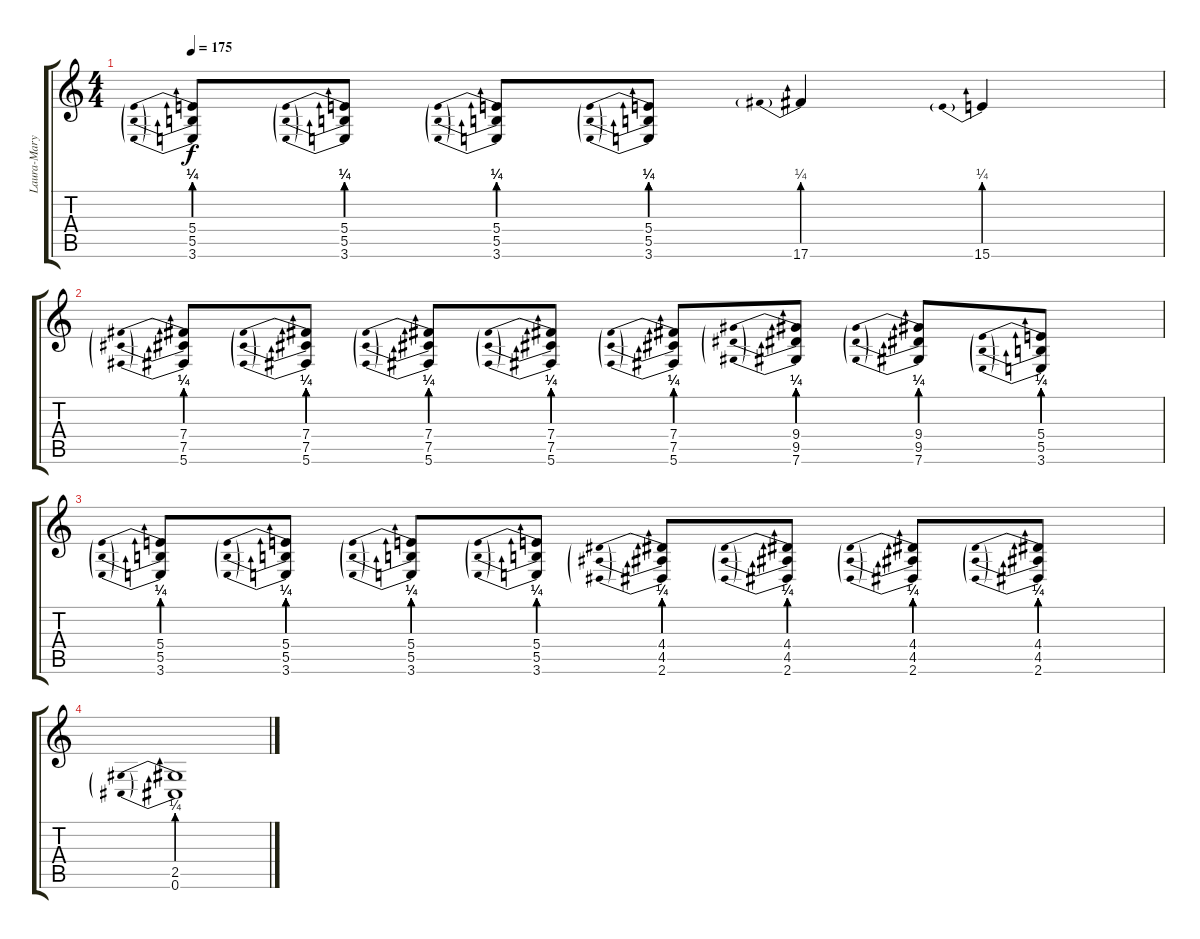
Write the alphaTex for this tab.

\track ("Laura-Mary Carter" "Laura-Mary") {instrument overdrivenguitar}
\staff {score tabs}
\tuning (Db4 Ab3 E3 B2 Gb2 Db2) {hide}
\ts (4 4)
\tempo 175
\clef g2
\ks c
(5.4{be (prebend 0 1 60 1)} 5.5{be (prebend 0 1 60 1)} 3.6{be (prebend 0 1 60 1)}).8{dy f} (5.4{be (prebend 0 1 60 1)} 5.5{be (prebend 0 1 60 1)} 3.6{be (prebend 0 1 60 1)}).8 (5.4{be (prebend 0 1 60 1)} 5.5{be (prebend 0 1 60 1)} 3.6{be (prebend 0 1 60 1)}).8 (5.4{be (prebend 0 1 60 1)} 5.5{be (prebend 0 1 60 1)} 3.6{be (prebend 0 1 60 1)}).8 17.6{be (prebend 0 1 60 1)}.4 15.6{be (prebend 0 1 60 1)}.4 |
(7.4{be (prebend 0 1 60 1)} 7.5{be (prebend 0 1 60 1)} 5.6{be (prebend 0 1 60 1)}).8 (7.4{be (prebend 0 1 60 1)} 7.5{be (prebend 0 1 60 1)} 5.6{be (prebend 0 1 60 1)}).8 (7.4{be (prebend 0 1 60 1)} 7.5{be (prebend 0 1 60 1)} 5.6{be (prebend 0 1 60 1)}).8 (7.4{be (prebend 0 1 60 1)} 7.5{be (prebend 0 1 60 1)} 5.6{be (prebend 0 1 60 1)}).8 (7.4{be (prebend 0 1 60 1)} 7.5{be (prebend 0 1 60 1)} 5.6{be (prebend 0 1 60 1)}).8 (9.4{be (prebend 0 1 60 1)} 9.5{be (prebend 0 1 60 1)} 7.6{be (prebend 0 1 60 1)}).8 (9.4{be (prebend 0 1 60 1)} 9.5{be (prebend 0 1 60 1)} 7.6{be (prebend 0 1 60 1)}).8 (5.4{be (prebend 0 1 60 1)} 5.5{be (prebend 0 1 60 1)} 3.6{be (prebend 0 1 60 1)}).8 |
(5.4{be (prebend 0 1 60 1)} 5.5{be (prebend 0 1 60 1)} 3.6{be (prebend 0 1 60 1)}).8 (5.4{be (prebend 0 1 60 1)} 5.5{be (prebend 0 1 60 1)} 3.6{be (prebend 0 1 60 1)}).8 (5.4{be (prebend 0 1 60 1)} 5.5{be (prebend 0 1 60 1)} 3.6{be (prebend 0 1 60 1)}).8 (5.4{be (prebend 0 1 60 1)} 5.5{be (prebend 0 1 60 1)} 3.6{be (prebend 0 1 60 1)}).8 (4.4{be (prebend 0 1 60 1)} 4.5{be (prebend 0 1 60 1)} 2.6{be (prebend 0 1 60 1)}).8 (4.4{be (prebend 0 1 60 1)} 4.5{be (prebend 0 1 60 1)} 2.6{be (prebend 0 1 60 1)}).8 (4.4{be (prebend 0 1 60 1)} 4.5{be (prebend 0 1 60 1)} 2.6{be (prebend 0 1 60 1)}).8 (4.4{be (prebend 0 1 60 1)} 4.5{be (prebend 0 1 60 1)} 2.6{be (prebend 0 1 60 1)}).8 |
(2.5{be (prebend 0 1 60 1)} 0.6{be (prebend 0 1 60 1)}).1
